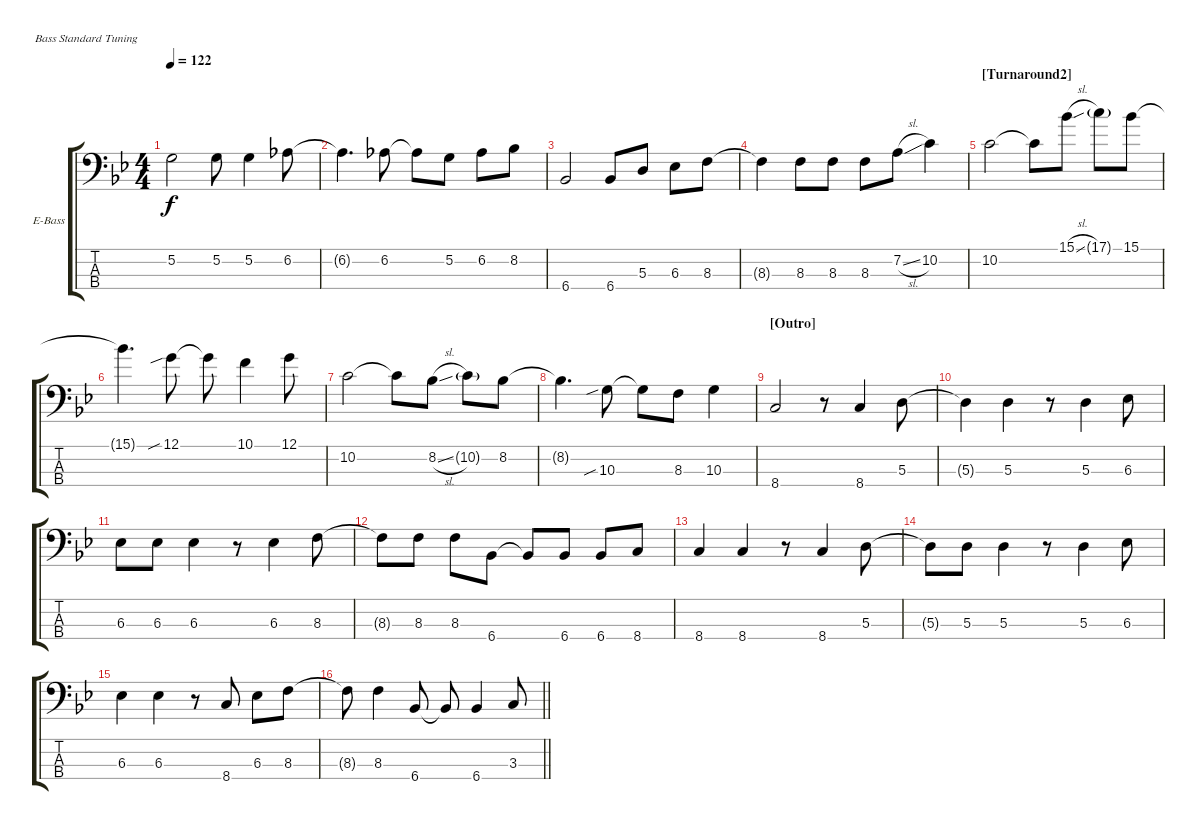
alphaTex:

\defaultSystemsLayout 4
\bracketExtendMode groupsimilarinstruments
\firstSystemTrackNameOrientation horizontal
\otherSystemsTrackNameOrientation horizontal
\track ("Electric Bass" "E-Bass") {instrument electricbassfinger}
\staff {score tabs}
\tuning (G2 D2 A1 E1)
\ts (4 4)
\tempo 122
\clef f4
\ks bb
5.2.2{dy f} 5.2.8 5.2.4 6.2.8 |
6.2{t}.4{d} 6.2.8 6.2{t}.8 5.2.8 6.2.8 8.2.8 |
6.4.2 6.4.8 5.3.8 6.3.8 8.3.8 |
8.3{t}.4 8.3.8 8.3.8 8.3.8 7.2{sl}.8 10.2.4 |
\section ("" "[Turnaround2]")
10.2.2 10.2{t}.8 15.1{sl}.8 17.1{g}.8 15.1.8 |
15.1{t}.4{d} 12.1{sib}.8 12.1{t}.8 10.1.4 12.1.8 |
10.2.2 10.2{t}.8 8.2{sl}.8 10.2{g}.8 8.2.8 |
8.2{t}.4{d} 10.3{sib}.8 10.3{t}.8 8.3.8 10.3.4 |
\section ("" "[Outro]")
8.4.2 r.8 8.4.4 5.3.8 |
5.3{t}.4 5.3.4 r.8 5.3.4 6.3.8 |
6.3.8 6.3.8 6.3.4 r.8 6.3.4 8.3.8 |
8.3{t}.8 8.3.8 8.3.8 6.4.8 6.4{t}.8 6.4.8 6.4.8 8.4.8 |
8.4.4 8.4.4 r.8 8.4.4 5.3.8 |
5.3{t}.8 5.3.8 5.3.4 r.8 5.3.4 6.3.8 |
6.3.4 6.3.4 r.8 8.4.8 6.3.8 8.3.8 |
\barLineRight lightlight
8.3{t}.8 8.3.4 6.4.8 6.4{t}.8 6.4.4 3.3.8
